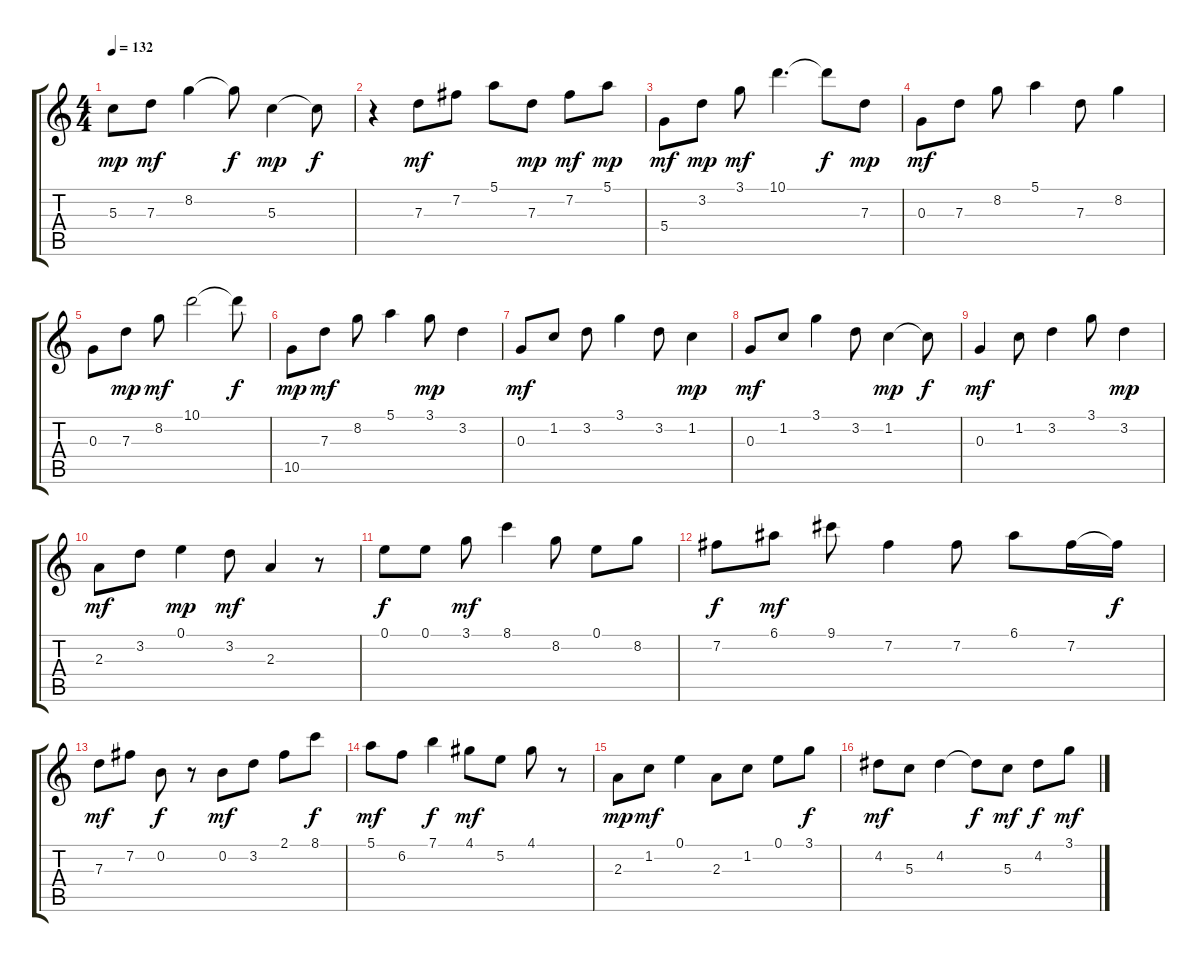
\track "" {instrument electricguitarclean}
\staff {score tabs}
\tuning (E4 B3 G3 D3 A2 E2) {hide}
\ts (4 4)
\tempo 132
\clef g2
\ks c
5.3.8{dy mp} 7.3.8{dy mf} 8.2.4 8.2{t}.8{dy f} 5.3.4{dy mp} 5.3{t}.8{dy f} |
r.4 7.3.8{dy mf} 7.2.8 5.1.8 7.3.8{dy mp} 7.2.8{dy mf} 5.1.8{dy mp} |
5.4.8{dy mf} 3.2.8{dy mp} 3.1.8{dy mf} 10.1.4{d} 10.1{t}.8{dy f} 7.3.8{dy mp} |
0.3.8{dy mf} 7.3.8 8.2.8 5.1.4 7.3.8 8.2.4 |
0.3.8 7.3.8{dy mp} 8.2.8{dy mf} 10.1.2 10.1{t}.8{dy f} |
10.5.8{dy mp} 7.3.8{dy mf} 8.2.8 5.1.4 3.1.8{dy mp} 3.2.4 |
0.3.8{dy mf} 1.2.8 3.2.8 3.1.4 3.2.8 1.2.4{dy mp} |
0.3.8{dy mf} 1.2.8 3.1.4 3.2.8 1.2.4{dy mp} 1.2{t}.8{dy f} |
0.3.4{dy mf} 1.2.8 3.2.4 3.1.8 3.2.4{dy mp} |
2.3.8{dy mf} 3.2.8 0.1.4{dy mp} 3.2.8{dy mf} 2.3.4 r.8 |
0.1.8{dy f} 0.1.8 3.1.8{dy mf} 8.1.4 8.2.8 0.1.8 8.2.8 |
7.2.8{dy f} 6.1.8{dy mf} 9.1.8 7.2.4 7.2.8 6.1.8 7.2.16 7.2{t}.16{dy f} |
7.3.8{dy mf} 7.2.8 0.2.8{dy f} r.8 0.2.8{dy mf} 3.2.8 2.1.8 8.1.8{dy f} |
5.1.8{dy mf} 6.2.8 7.1.4{dy f} 4.1.8{dy mf} 5.2.8 4.1.8 r.8 |
2.3.8{dy mp} 1.2.8{dy mf} 0.1.4 2.3.8 1.2.8 0.1.8 3.1.8{dy f} |
4.2.8{dy mf} 5.3.8 4.2.4 4.2{t}.8{dy f} 5.3.8{dy mf} 4.2.8{dy f} 3.1.8{dy mf}
